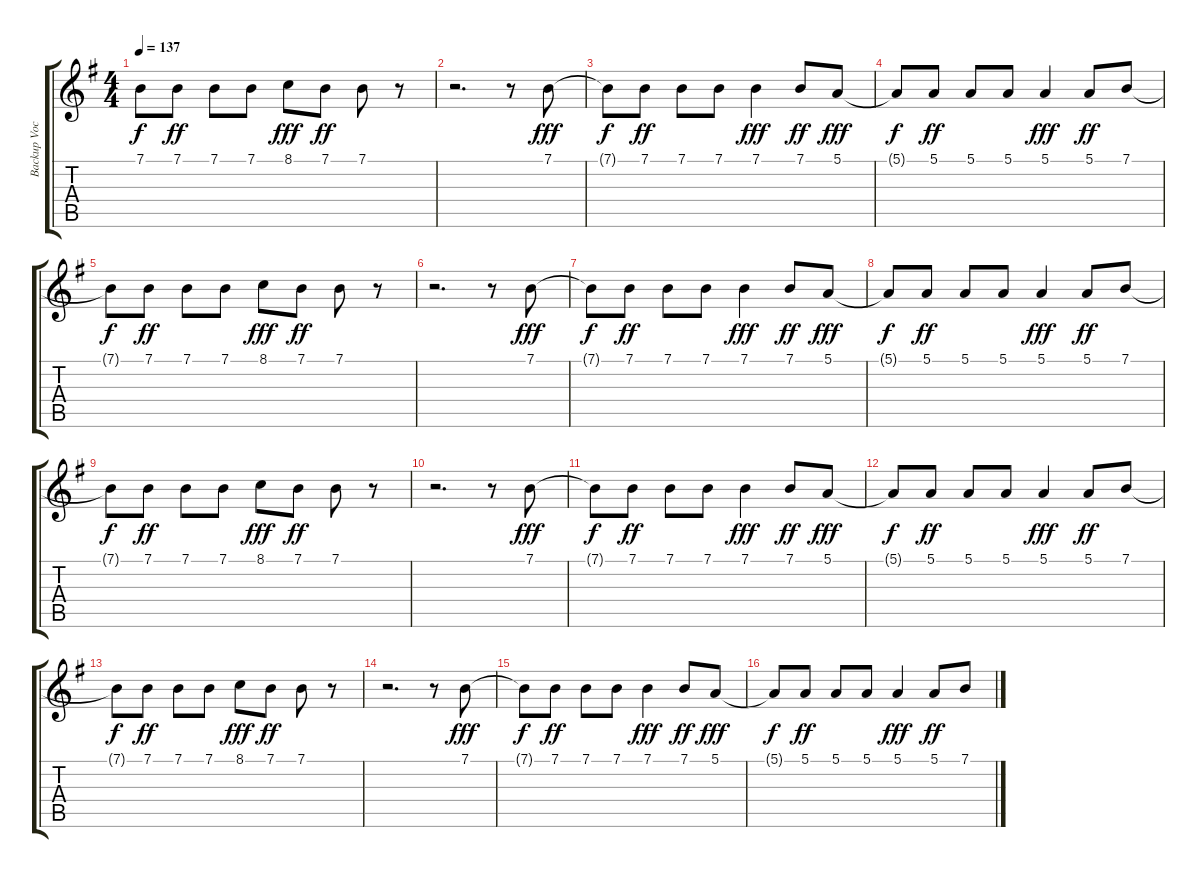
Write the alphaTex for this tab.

\track ("Backup Vocals" "Backup Voc") {instrument flute}
\staff {score tabs}
\tuning (E4 B3 G3 D3 A2 E2) {hide}
\ts (4 4)
\tempo 137
\clef g2
\ks g
7.1{t}.8{dy f} 7.1.8{dy ff} 7.1.8 7.1.8 8.1.8{dy fff} 7.1.8{dy ff} 7.1.8 r.8 |
r.2{d} r.8 7.1.8{dy fff} |
7.1{t}.8{dy f} 7.1.8{dy ff} 7.1.8 7.1.8 7.1.4{dy fff} 7.1.8{dy ff} 5.1.8{dy fff} |
5.1{t}.8{dy f} 5.1.8{dy ff} 5.1.8 5.1.8 5.1.4{dy fff} 5.1.8{dy ff} 7.1.8 |
7.1{t}.8{dy f} 7.1.8{dy ff} 7.1.8 7.1.8 8.1.8{dy fff} 7.1.8{dy ff} 7.1.8 r.8 |
r.2{d} r.8 7.1.8{dy fff} |
7.1{t}.8{dy f} 7.1.8{dy ff} 7.1.8 7.1.8 7.1.4{dy fff} 7.1.8{dy ff} 5.1.8{dy fff} |
5.1{t}.8{dy f} 5.1.8{dy ff} 5.1.8 5.1.8 5.1.4{dy fff} 5.1.8{dy ff} 7.1.8 |
7.1{t}.8{dy f} 7.1.8{dy ff} 7.1.8 7.1.8 8.1.8{dy fff} 7.1.8{dy ff} 7.1.8 r.8 |
r.2{d} r.8 7.1.8{dy fff} |
7.1{t}.8{dy f} 7.1.8{dy ff} 7.1.8 7.1.8 7.1.4{dy fff} 7.1.8{dy ff} 5.1.8{dy fff} |
5.1{t}.8{dy f} 5.1.8{dy ff} 5.1.8 5.1.8 5.1.4{dy fff} 5.1.8{dy ff} 7.1.8 |
7.1{t}.8{dy f} 7.1.8{dy ff} 7.1.8 7.1.8 8.1.8{dy fff} 7.1.8{dy ff} 7.1.8 r.8 |
r.2{d} r.8 7.1.8{dy fff} |
7.1{t}.8{dy f} 7.1.8{dy ff} 7.1.8 7.1.8 7.1.4{dy fff} 7.1.8{dy ff} 5.1.8{dy fff} |
5.1{t}.8{dy f} 5.1.8{dy ff} 5.1.8 5.1.8 5.1.4{dy fff} 5.1.8{dy ff} 7.1.8
